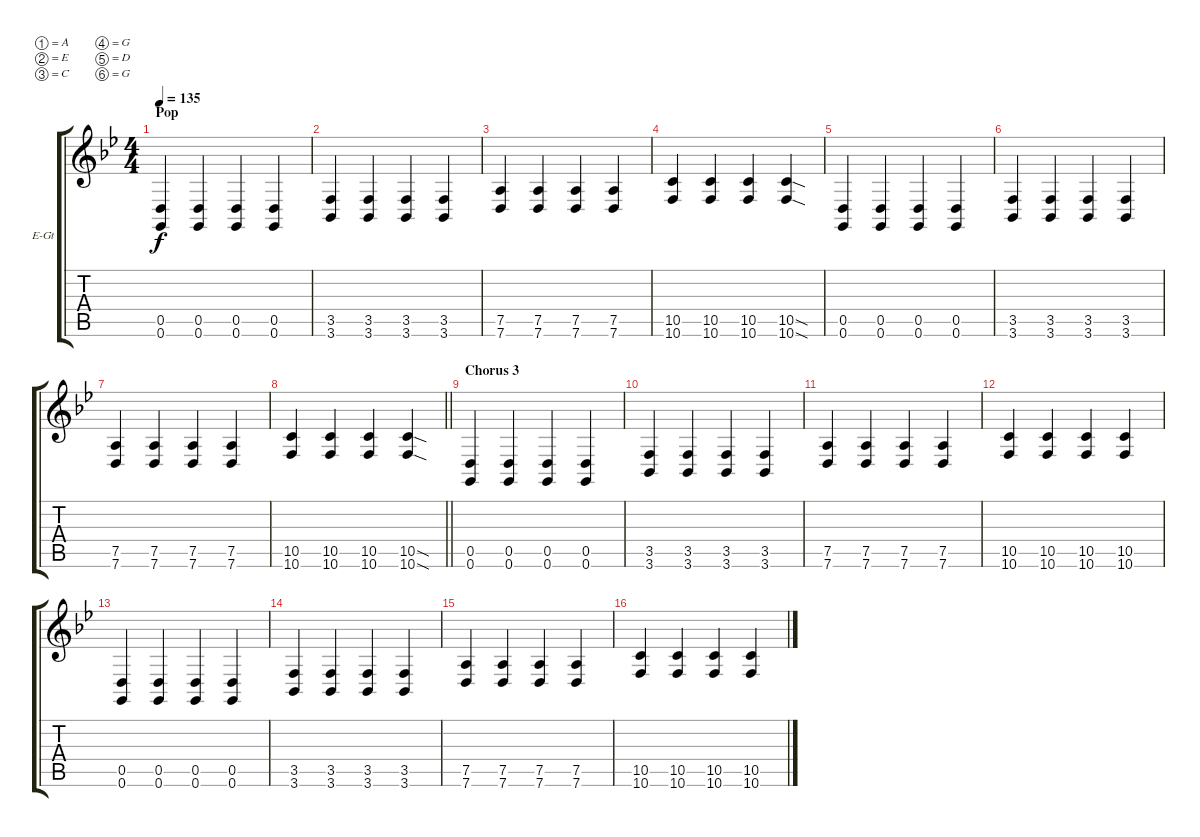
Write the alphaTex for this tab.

\bracketExtendMode groupsimilarinstruments
\firstSystemTrackNameOrientation horizontal
\otherSystemsTrackNameOrientation horizontal
\track ("[B]" "E-Gt") {instrument distortionguitar}
\staff {score tabs}
\tuning (A3 E3 C3 G2 D2 G1)
\ts (4 4)
\section ("" "Pop")
\tempo 135
\clef g2
\ks gminor
(0.5 0.6).4{dy f} (0.5 0.6).4 (0.5 0.6).4 (0.5 0.6).4 |
(3.5 3.6).4 (3.5 3.6).4 (3.5 3.6).4 (3.5 3.6).4 |
(7.5 7.6).4 (7.5 7.6).4 (7.5 7.6).4 (7.5 7.6).4 |
(10.5 10.6).4 (10.5 10.6).4 (10.5 10.6).4 (10.5{sod} 10.6{sod}).4 |
(0.5 0.6).4 (0.5 0.6).4 (0.5 0.6).4 (0.5 0.6).4 |
(3.5 3.6).4 (3.5 3.6).4 (3.5 3.6).4 (3.5 3.6).4 |
(7.5 7.6).4 (7.5 7.6).4 (7.5 7.6).4 (7.5 7.6).4 |
\barLineRight lightlight
(10.5 10.6).4 (10.5 10.6).4 (10.5 10.6).4 (10.5{sod} 10.6{sod}).4 |
\section ("" "Chorus 3")
(0.5 0.6).4 (0.5 0.6).4 (0.5 0.6).4 (0.5 0.6).4 |
(3.5 3.6).4 (3.5 3.6).4 (3.5 3.6).4 (3.5 3.6).4 |
(7.5 7.6).4 (7.5 7.6).4 (7.5 7.6).4 (7.5 7.6).4 |
(10.5 10.6).4 (10.5 10.6).4 (10.5 10.6).4 (10.5 10.6).4 |
(0.5 0.6).4 (0.5 0.6).4 (0.5 0.6).4 (0.5 0.6).4 |
(3.5 3.6).4 (3.5 3.6).4 (3.5 3.6).4 (3.5 3.6).4 |
(7.5 7.6).4 (7.5 7.6).4 (7.5 7.6).4 (7.5 7.6).4 |
(10.5 10.6).4 (10.5 10.6).4 (10.5 10.6).4 (10.5 10.6).4
